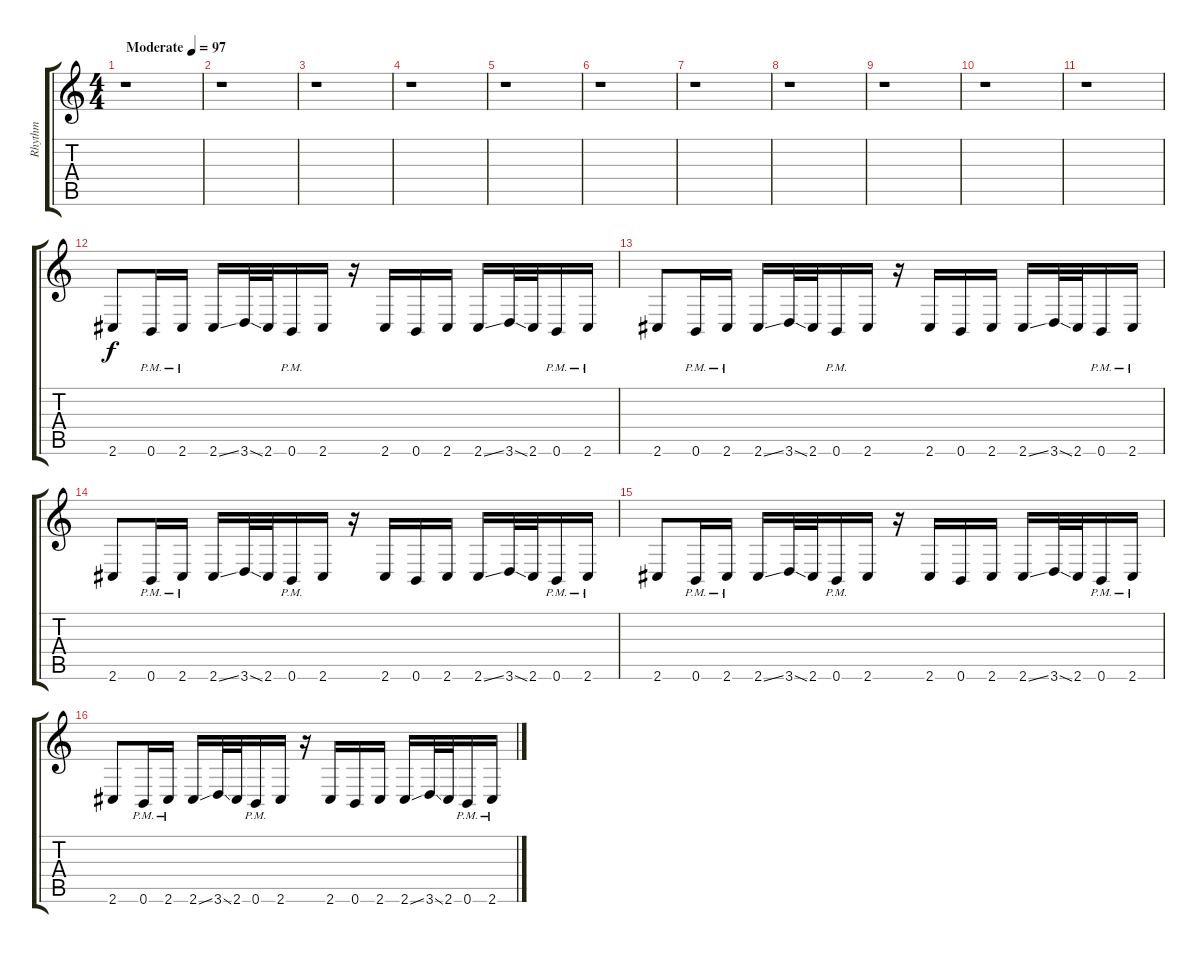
\track ("Rhythm" "Rhythm") {instrument acousticguitarnylon}
\staff {score tabs}
\tuning (B3 Gb3 D3 A2 E2 B1) {hide}
\ts (4 4)
\tempo (97 "Moderate")
\clef g2
\ks c
r.1{dy f instrument acousticguitarnylon} |
r.1 |
r.1 |
\section ("" "")
r.1 |
r.1 |
r.1 |
r.1 |
r.1 |
r.1 |
r.1 |
r.1 |
\section ("" "")
2.6.8 0.6{pm}.16 2.6{pm}.16 2.6{ss}.16 3.6{ss}.32 2.6.32 0.6{pm}.16 2.6.16 r.16 2.6.16 0.6.16 2.6.16 2.6{ss}.16 3.6{ss}.32 2.6.32 0.6{pm}.16 2.6{pm}.16 |
2.6.8 0.6{pm}.16 2.6{pm}.16 2.6{ss}.16 3.6{ss}.32 2.6.32 0.6{pm}.16 2.6.16 r.16 2.6.16 0.6.16 2.6.16 2.6{ss}.16 3.6{ss}.32 2.6.32 0.6{pm}.16 2.6{pm}.16 |
\section ("" "")
2.6.8 0.6{pm}.16 2.6{pm}.16 2.6{ss}.16 3.6{ss}.32 2.6.32 0.6{pm}.16 2.6.16 r.16 2.6.16 0.6.16 2.6.16 2.6{ss}.16 3.6{ss}.32 2.6.32 0.6{pm}.16 2.6{pm}.16 |
2.6.8 0.6{pm}.16 2.6{pm}.16 2.6{ss}.16 3.6{ss}.32 2.6.32 0.6{pm}.16 2.6.16 r.16 2.6.16 0.6.16 2.6.16 2.6{ss}.16 3.6{ss}.32 2.6.32 0.6{pm}.16 2.6{pm}.16 |
2.6.8 0.6{pm}.16 2.6{pm}.16 2.6{ss}.16 3.6{ss}.32 2.6.32 0.6{pm}.16 2.6.16 r.16 2.6.16 0.6.16 2.6.16 2.6{ss}.16 3.6{ss}.32 2.6.32 0.6{pm}.16 2.6{pm}.16
